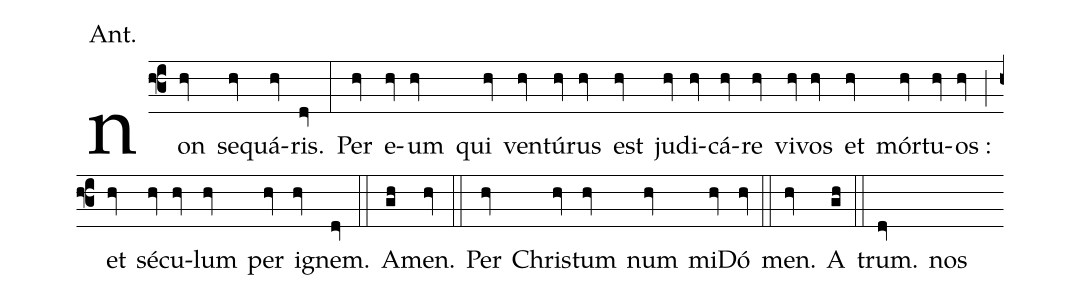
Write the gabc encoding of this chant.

annotation: Ant.;
%%
(f3)
non(hv) se(hv)quá(hv)ris.(dv) (:)
Per(hv) e(hv)um(hv) qui(hv) ven(hv)tú(hv)rus(hv) est(hv) ju(hv)di(hv)cá(hv)re(hv) vi(hv)vos(hv) et(hv) mór(hv)tu(hv)os :(hv) (;)
et(hv) sé(hv)cu(hv)lum(hv) per(hv) ig(hv)nem.(dv) (::)
A(gh)men.(hv) (::)
Per(hv) Chris(hv)tum(hv) num(hv) mi(hv)Dó(hv) (::)
men.(hv) A(gh) (::)
trum.(dv) nos()
